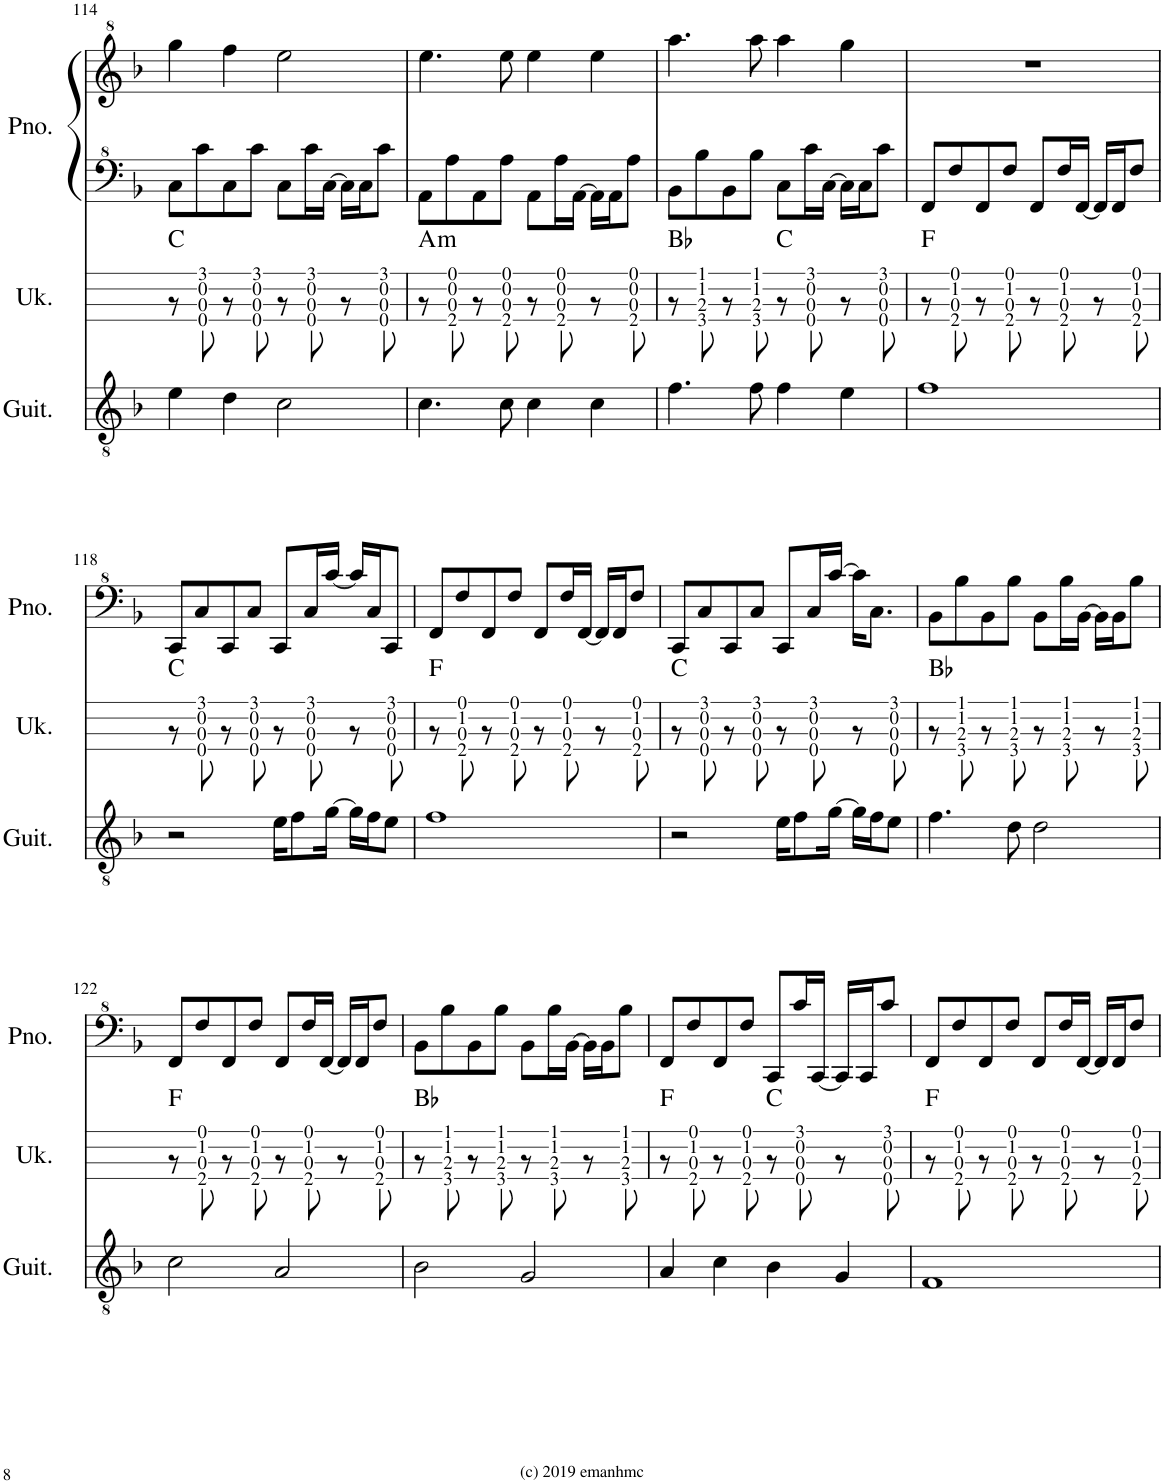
**kern	**kern	**harte	**kern	**kern
*part3	*part2	*part2	*part1	*part1
*staff4	*staff3	*	*staff2	*staff1
*I"Classical Guitar	*I"Ukulele	*	*I"Piano	*
*I'Guit.	*I'Uk.	*	*I'Pno.	*
!!LO:PB:g=z
*clefGv2	*	*	*clefF^4	*clefG^2
*k[b-]	*k[b-]	*	*k[b-]	*k[b-]
*M4/4	*M4/4	*	*M4/4	*M4/4
*met(c)	*met(c)	*	*met(c)	*met(c)
=114	=114	=114	=114	=114
4e\	8r	C:maj	8c\L	4ggg\
.	8g\ 8c\ 8e\ 8cc\	.	8cc\	.
4d\	8r	.	8c\	4fff\
.	8g\ 8c\ 8e\ 8cc\	.	8cc\J	.
2c\	8r	.	8c\L	2eee\
.	8g\ 8c\ 8e\ 8cc\	.	16cc\L	.
.	.	.	[16c\JJ	.
.	8r	.	16c\LL]	.
.	.	.	16c\J	.
.	8g\ 8c\ 8e\ 8cc\	.	8cc\J	.
=115	=115	=115	=115	=115
!	!	!LO:H:kt=m	!	!
4.c\	8r	A:min	8A\L	4.eee\
.	8a\ 8c\ 8e\ 8a\	.	8a\	.
.	8r	.	8A\	.
8c\	8a\ 8c\ 8e\ 8a\	.	8a\J	8eee\
4c\	8r	.	8A\L	4eee\
.	8a\ 8c\ 8e\ 8a\	.	16a\L	.
.	.	.	[16A\JJ	.
4c\	8r	.	16A\LL]	4eee\
.	.	.	16A\J	.
.	8a\ 8c\ 8e\ 8a\	.	8a\J	.
=116	=116	=116	=116	=116
4.f\	8r	Bb:maj	8B-\L	4.aaa\
.	8b-\ 8d\ 8f\ 8b-\	.	8b-\	.
.	8r	.	8B-\	.
8f\	8b-\ 8d\ 8f\ 8b-\	.	8b-\J	8aaa\
4f\	8r	C:maj	8c\L	4aaa\
.	8g\ 8c\ 8e\ 8cc\	.	16cc\L	.
.	.	.	[16c\JJ	.
4e\	8r	.	16c\LL]	4ggg\
.	.	.	16c\J	.
.	8g\ 8c\ 8e\ 8cc\	.	8cc\J	.
=117	=117	=117	=117	=117
1f	8r	F:maj	8F/L	1r
.	8a\ 8c\ 8f\ 8a\	.	8f/	.
.	8r	.	8F/	.
.	8a\ 8c\ 8f\ 8a\	.	8f/J	.
.	8r	.	8F/L	.
.	8a\ 8c\ 8f\ 8a\	.	16f/L	.
.	.	.	[16F/JJ	.
.	8r	.	16F/LL]	.
.	.	.	16F/J	.
.	8a\ 8c\ 8f\ 8a\	.	8f/J	.
!!LO:LB:g=z
=118	=118	=118	=118	=118
2r	8r	C:maj	8C/L	1r
.	8g\ 8c\ 8e\ 8cc\	.	8c/	.
.	8r	.	8C/	.
.	8g\ 8c\ 8e\ 8cc\	.	8c/J	.
16e\KL	8r	.	8C/L	.
8f\	.	.	.	.
.	8g\ 8c\ 8e\ 8cc\	.	16c/L	.
[16g\Jk	.	.	[16cc/JJ	.
16g\LL]	8r	.	16cc/LL]	.
16f\J	.	.	16c/J	.
8e\J	8g\ 8c\ 8e\ 8cc\	.	8C/J	.
=119	=119	=119	=119	=119
1f	8r	F:maj	8F/L	1r
.	8a\ 8c\ 8f\ 8a\	.	8f/	.
.	8r	.	8F/	.
.	8a\ 8c\ 8f\ 8a\	.	8f/J	.
.	8r	.	8F/L	.
.	8a\ 8c\ 8f\ 8a\	.	16f/L	.
.	.	.	[16F/JJ	.
.	8r	.	16F/LL]	.
.	.	.	16F/J	.
.	8a\ 8c\ 8f\ 8a\	.	8f/J	.
=120	=120	=120	=120	=120
2r	8r	C:maj	8C/L	1r
.	8g\ 8c\ 8e\ 8cc\	.	8c/	.
.	8r	.	8C/	.
.	8g\ 8c\ 8e\ 8cc\	.	8c/J	.
16e\KL	8r	.	8C/L	.
8f\	.	.	.	.
.	8g\ 8c\ 8e\ 8cc\	.	16c/L	.
[16g\Jk	.	.	[16cc/JJ	.
16g\LL]	8r	.	16cc\KL]	.
16f\J	.	.	8.c\J	.
8e\J	8g\ 8c\ 8e\ 8cc\	.	.	.
=121	=121	=121	=121	=121
4.f\	8r	Bb:maj	8B-\L	1r
.	8b-\ 8d\ 8f\ 8b-\	.	8b-\	.
.	8r	.	8B-\	.
8d\	8b-\ 8d\ 8f\ 8b-\	.	8b-\J	.
2d\	8r	.	8B-\L	.
.	8b-\ 8d\ 8f\ 8b-\	.	16b-\L	.
.	.	.	[16B-\JJ	.
.	8r	.	16B-\LL]	.
.	.	.	16B-\J	.
.	8b-\ 8d\ 8f\ 8b-\	.	8b-\J	.
!!LO:LB:g=z
=122	=122	=122	=122	=122
2c\	8r	F:maj	8F/L	1r
.	8a\ 8c\ 8f\ 8a\	.	8f/	.
.	8r	.	8F/	.
.	8a\ 8c\ 8f\ 8a\	.	8f/J	.
2A/	8r	.	8F/L	.
.	8a\ 8c\ 8f\ 8a\	.	16f/L	.
.	.	.	[16F/JJ	.
.	8r	.	16F/LL]	.
.	.	.	16F/J	.
.	8a\ 8c\ 8f\ 8a\	.	8f/J	.
=123	=123	=123	=123	=123
2B-\	8r	Bb:maj	8B-\L	1r
.	8b-\ 8d\ 8f\ 8b-\	.	8b-\	.
.	8r	.	8B-\	.
.	8b-\ 8d\ 8f\ 8b-\	.	8b-\J	.
2G/	8r	.	8B-\L	.
.	8b-\ 8d\ 8f\ 8b-\	.	16b-\L	.
.	.	.	[16B-\JJ	.
.	8r	.	16B-\LL]	.
.	.	.	16B-\J	.
.	8b-\ 8d\ 8f\ 8b-\	.	8b-\J	.
=124	=124	=124	=124	=124
4A/	8r	F:maj	8F/L	1r
.	8a\ 8c\ 8f\ 8a\	.	8f/	.
4c\	8r	.	8F/	.
.	8a\ 8c\ 8f\ 8a\	.	8f/J	.
4B-\	8r	C:maj	8C/L	.
.	8g\ 8c\ 8e\ 8cc\	.	16cc/L	.
.	.	.	[16C/JJ	.
4G/	8r	.	16C/LL]	.
.	.	.	16C/J	.
.	8g\ 8c\ 8e\ 8cc\	.	8cc/J	.
=125	=125	=125	=125	=125
1F	8r	F:maj	8F/L	1r
.	8a\ 8c\ 8f\ 8a\	.	8f/	.
.	8r	.	8F/	.
.	8a\ 8c\ 8f\ 8a\	.	8f/J	.
.	8r	.	8F/L	.
.	8a\ 8c\ 8f\ 8a\	.	16f/L	.
.	.	.	[16F/JJ	.
.	8r	.	16F/LL]	.
.	.	.	16F/J	.
.	8a\ 8c\ 8f\ 8a\	.	8f/J	.
=	=	=	=	=
*-	*-	*-	*-	*-
